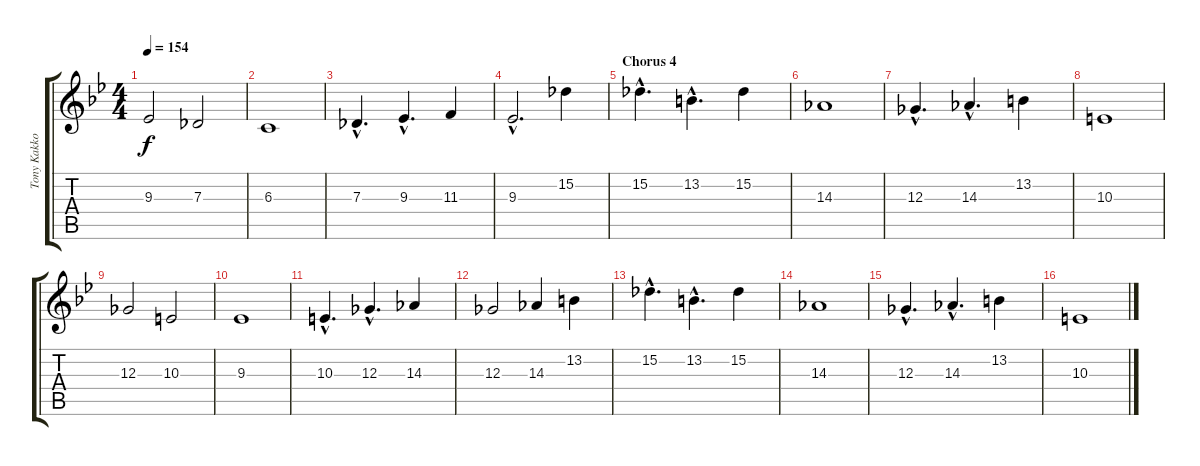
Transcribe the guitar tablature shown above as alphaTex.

\track ("Tony Kakko" "Tony Kakko") {instrument violin}
\staff {score tabs}
\tuning (Eb4 Bb3 Gb3 Db3 Ab2 Eb2) {hide}
\ts (4 4)
\tempo 154
\clef g2
\ks gminor
9.3.2{dy f} 7.3.2 |
6.3.1 |
7.3{hac}.4{d} 9.3{hac}.4{d} 11.3.4 |
9.3{hac}.2{d} 15.2.4 |
\section ("" "Chorus 4")
15.2{hac}.4{d instrument violin} 13.2{hac}.4{d} 15.2.4 |
14.3.1 |
12.3{hac}.4{d} 14.3{hac}.4{d} 13.2.4 |
10.3.1 |
12.3.2 10.3.2 |
9.3.1 |
10.3{hac}.4{d} 12.3{hac}.4{d} 14.3.4 |
12.3.2 14.3.4 13.2.4 |
15.2{hac}.4{d instrument violin} 13.2{hac}.4{d} 15.2.4 |
14.3.1 |
12.3{hac}.4{d} 14.3{hac}.4{d} 13.2.4 |
10.3.1
